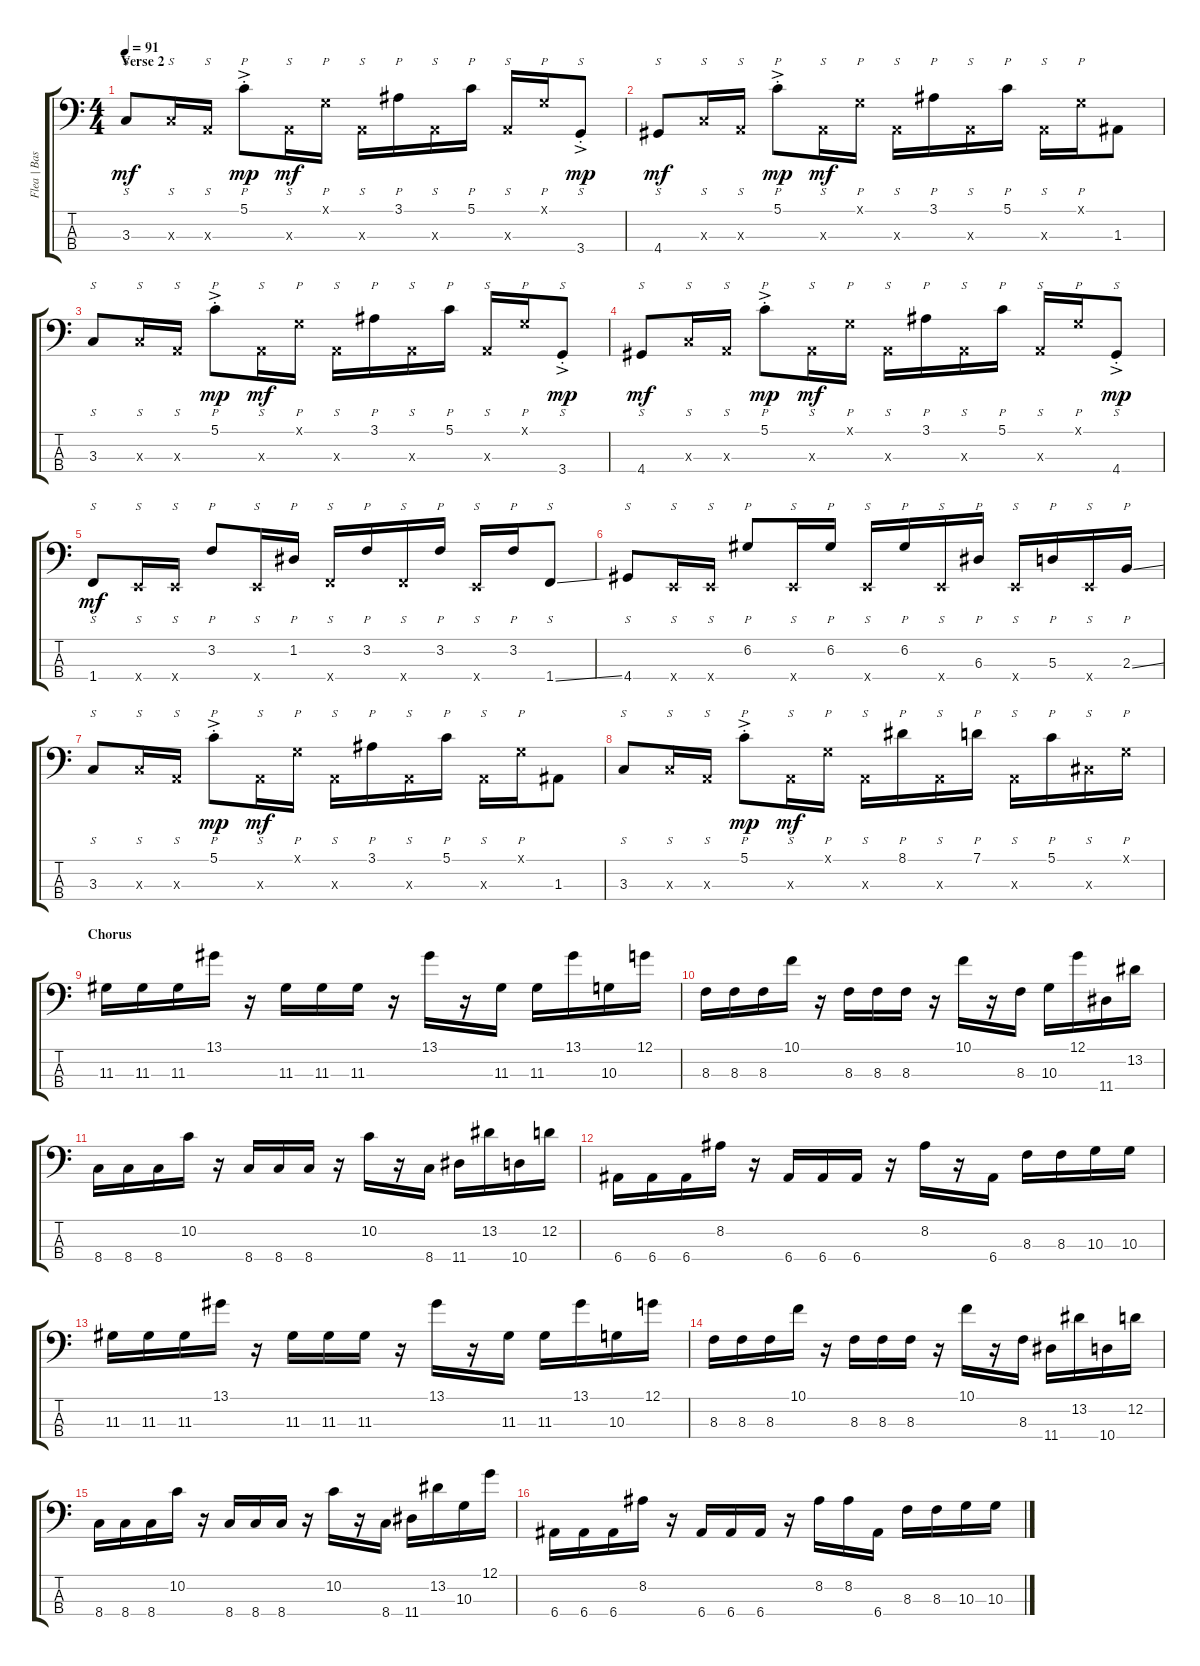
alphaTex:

\track ("Flea | Bass" "Flea | Bas") {instrument electricbassfinger}
\staff {score tabs}
\tuning (G2 D2 A1 E1) {hide}
\ts (4 4)
\section ("" "Verse 2")
\tempo 91
\clef f4
\ks c
3.3.8{s dy mf} 3.3{x}.16{s} 0.3{x}.16{s} 5.1{ac st}.8{p dy mp} 0.3{x}.16{s dy mf} 0.1{x}.16{p} 0.3{x}.16{s} 3.1.16{p} 0.3{x}.16{s} 5.1.16{p} 0.3{x}.16{s} 0.1{x}.16{p} 3.4{ac st}.8{s dy mp} |
4.4.8{s dy mf} 3.3{x}.16{s} 0.3{x}.16{s} 5.1{ac st}.8{p dy mp} 0.3{x}.16{s dy mf} 0.1{x}.16{p} 0.3{x}.16{s} 3.1.16{p} 0.3{x}.16{s} 5.1.16{p} 0.3{x}.16{s} 0.1{x}.16{p} 1.3.8 |
3.3.8{s} 3.3{x}.16{s} 0.3{x}.16{s} 5.1{ac st}.8{p dy mp} 0.3{x}.16{s dy mf} 0.1{x}.16{p} 0.3{x}.16{s} 3.1.16{p} 0.3{x}.16{s} 5.1.16{p} 0.3{x}.16{s} 0.1{x}.16{p} 3.4{ac st}.8{s dy mp} |
4.4.8{s dy mf} 3.3{x}.16{s} 0.3{x}.16{s} 5.1{ac st}.8{p dy mp} 0.3{x}.16{s dy mf} 0.1{x}.16{p} 0.3{x}.16{s} 3.1.16{p} 0.3{x}.16{s} 5.1.16{p} 0.3{x}.16{s} 0.1{x}.16{p} 4.4{ac st}.8{s dy mp} |
1.4.8{s dy mf} 0.4{x}.16{s} 0.4{x}.16{s} 3.2.8{p} 0.4{x}.16{s} 1.2.16{p} 1.4{x}.16{s} 3.2.16{p} 1.4{x}.16{s} 3.2.16{p} 0.4{x}.16{s} 3.2.16{p} 1.4{ss}.8{s} |
4.4.8{s} 0.4{x}.16{s} 0.4{x}.16{s} 6.2.8{p} 0.4{x}.16{s} 6.2.16{p} 0.4{x}.16{s} 6.2.16{p} 0.4{x}.16{s} 6.3.16{p} 0.4{x}.16{s} 5.3.16{p} 0.4{x}.16{s} 2.3{ss}.16{p} |
3.3.8{s} 3.3{x}.16{s} 0.3{x}.16{s} 5.1{ac st}.8{p dy mp} 0.3{x}.16{s dy mf} 0.1{x}.16{p} 0.3{x}.16{s} 3.1.16{p} 0.3{x}.16{s} 5.1.16{p} 0.3{x}.16{s} 0.1{x}.16{p} 1.3.8 |
3.3.8{s} 3.3{x}.16{s} 0.3{x}.16{s} 5.1{ac st}.8{p dy mp} 0.3{x}.16{s dy mf} 0.1{x}.16{p} 0.3{x}.16{s} 8.1.16{p} 0.3{x}.16{s} 7.1.16{p} 0.3{x}.16{s} 5.1.16{p} 4.3{x}.16{s} 0.1{x}.16{p} |
\section ("" "Chorus")
11.3.16 11.3.16 11.3.16 13.1.16 r.16 11.3.16 11.3.16 11.3.16 r.16 13.1.16 r.16 11.3.16 11.3.16 13.1.16 10.3.16 12.1.16 |
8.3.16 8.3.16 8.3.16 10.1.16 r.16 8.3.16 8.3.16 8.3.16 r.16 10.1.16 r.16 8.3.16 10.3.16 12.1.16 11.4.16 13.2.16 |
8.4.16 8.4.16 8.4.16 10.2.16 r.16 8.4.16 8.4.16 8.4.16 r.16 10.2.16 r.16 8.4.16 11.4.16 13.2.16 10.4.16 12.2.16 |
6.4.16 6.4.16 6.4.16 8.2.16 r.16 6.4.16 6.4.16 6.4.16 r.16 8.2.16 r.16 6.4.16 8.3.16 8.3.16 10.3.16 10.3.16 |
11.3.16 11.3.16 11.3.16 13.1.16 r.16 11.3.16 11.3.16 11.3.16 r.16 13.1.16 r.16 11.3.16 11.3.16 13.1.16 10.3.16 12.1.16 |
8.3.16 8.3.16 8.3.16 10.1.16 r.16 8.3.16 8.3.16 8.3.16 r.16 10.1.16 r.16 8.3.16 11.4.16 13.2.16 10.4.16 12.2.16 |
8.4.16 8.4.16 8.4.16 10.2.16 r.16 8.4.16 8.4.16 8.4.16 r.16 10.2.16 r.16 8.4.16 11.4.16 13.2.16 10.3.16 12.1.16 |
6.4.16 6.4.16 6.4.16 8.2.16 r.16 6.4.16 6.4.16 6.4.16 r.16 8.2.16 8.2.16 6.4.16 8.3.16 8.3.16 10.3.16 10.3.16
